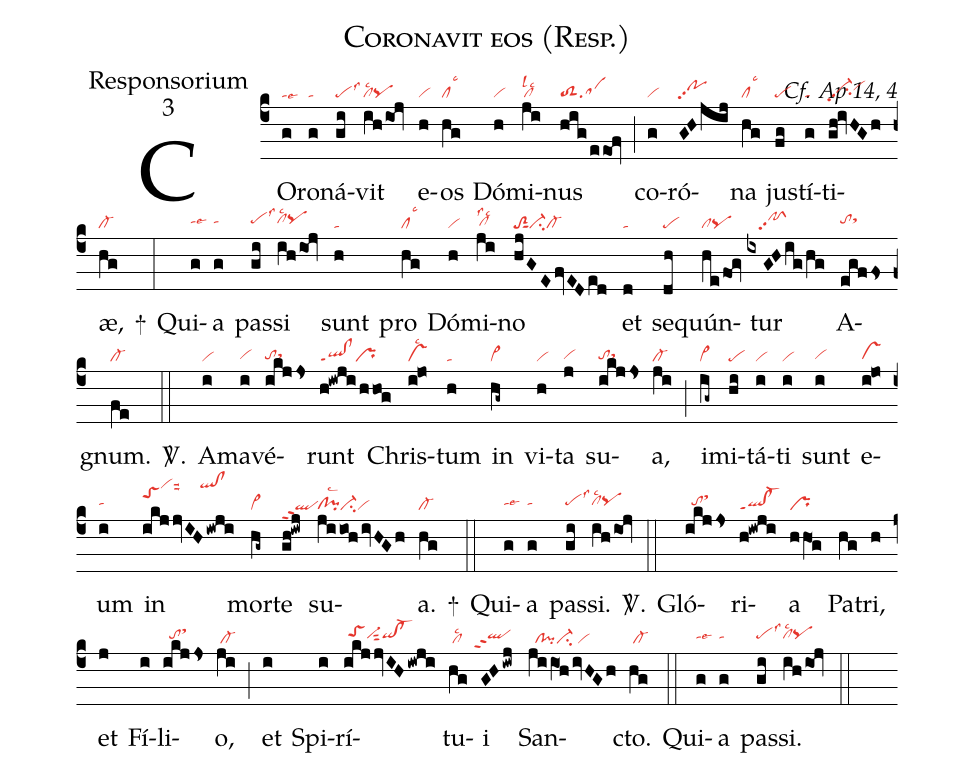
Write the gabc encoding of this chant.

name:Coronavit eos (Resp.);
office-part:Responsorium;
mode:3;
commentary:Cf. Ap 14, 4;
nabc-lines:1;
%%
(c4)
CO(g|talse6)ro(g|ta)ná(gi|pelss3)vit(ihiOj|cllsc2pq) e(h|vi)os(hg|cllsc3) Dó(h|vi)mi(ji|cllsl2lsc2)nus(higeeOf|toS2sa) (;)
co(g|vi)ró(GHjij|pohipp2)na(hg|cllsc3) jus(fg|pe)tí(g|ta)ti(gh!ivHGh|vi-hhpp2su2vihi)æ,(hg|cl-) +(:)
Qui(g|tahhlse3)a(g|tahh) pas(gi|pehhlss3)si(ihiOj|clhhlsc2pqhh) sunt(h|ta) pro(hg|cllsc3) Dó(h|vi)mi(ji|clhglss2lsc2)no(hjGEfvEDed|toS2sut1ci-cl-) et(d|ta) se(dh|pe)quún(hefOg|clpq)tur(ixGHig/hg|////pfShipp2) A(egffs|tohhsthi)gnum.(fe|cl-) <sp>V/</sp>.(::)
A(i|vi)ma(i|vihg)vé(ikjjs|tohgsthh)runt(h!iwji/hhog|ql!clppt1pr) Chris(i!jo|vslsc2)tum(h|ta) in(hg~|vi>) vi(h|vi)ta(j|vihg) su(ikjjs|tohgsthh)a,(ji|cl-) (;)
i(ig~|vi>)mi(hi|pe)tá(i|vi)ti(i|vi) sunt(i|vihg) e(i!jo|vshg)um(i|tahh) in(ikjjvIH/iwji|toShkvihpsuu2qlhp!clhp) mor(hg~|vi>)te(gh!iwj|qlppt2) su(jiioh/ivHGh|cl!pilsc2ci-vi)a.(hg|cl-) +(::)
Qui(g|tahhlse3)a(g|tahh) pas(gi|pehhlss3)si.(ihiOj|clhhlsc2pqhh) <sp>V/</sp>.(::)
Gló(ikjjs|//tohhsthk)ri(h!iwji|ql!cl-ppt1)a(hhO1g|pr) Pa(hg)tri,(h) et(j) Fí(i)li(ikjjs|//tohhsthk)o,(ji|/cl-) (;)
et(i) Spi(i)rí(ikjjvIHiwji|/toShivi-hhsut2qihh!cl-hh)tu(hg|/cllsc2)i(GHiwj|``qlhhppt2) San(ji/iO1hivHGh|//cl!pici-/vi)cto.(hg|/cl-) (::)
Qui(g|tahhlse3)a(g|tahh) pas(gi|pehhlss3)si.(ihiOj|clhhlsc2pqhh) (::)
